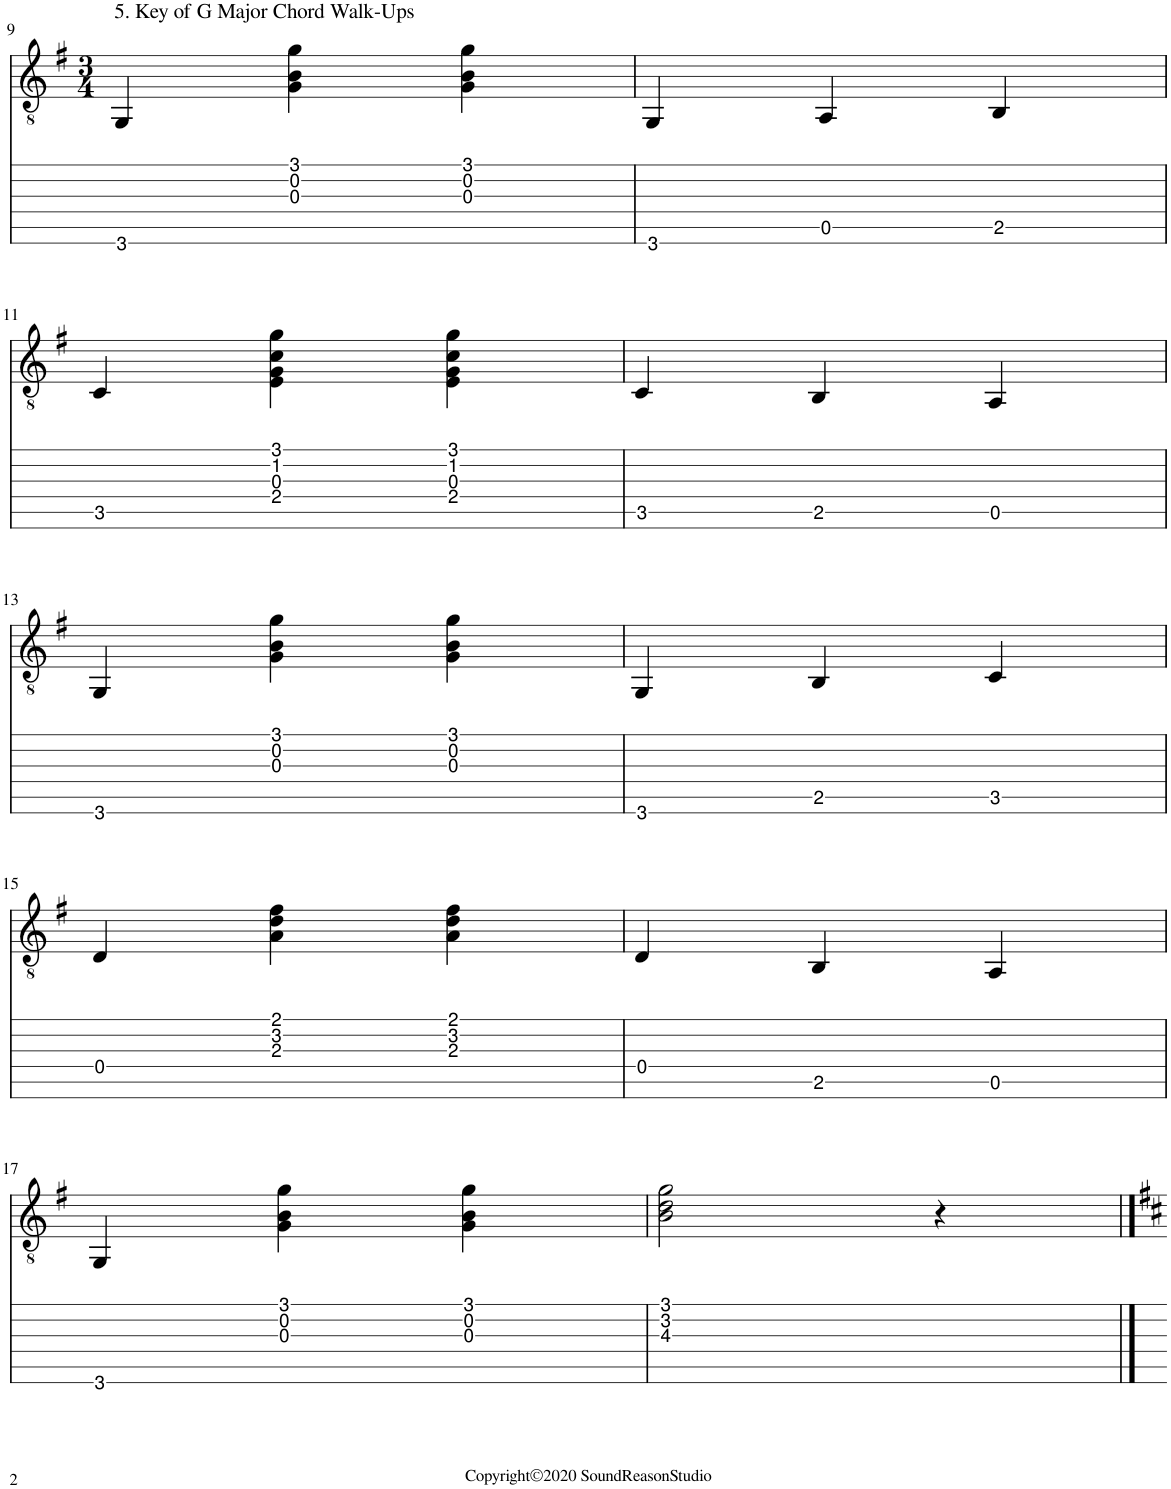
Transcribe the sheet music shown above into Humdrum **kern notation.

**kern	**kern
*part1	*part1
*staff2	*staff1
*I"Guitar	*
*I'Guit.	*
!!LO:PB:g=z
*	*clefGv2
*k[f#]	*k[f#]
*M3/4	*M3/4
=9	=9
!	!LO:TX:a:t=5. Key of G Major Chord Walk-Ups
4GG	4GG/
4G 4B 4g	4G\ 4B\ 4g\
4G 4B 4g	4G\ 4B\ 4g\
=10	=10
4GG	4GG/
4AA	4AA/
4BB	4BB/
!!LO:LB:g=z
=11	=11
4C	4C/
4E 4G 4c 4g	4E\ 4G\ 4c\ 4g\
4E 4G 4c 4g	4E\ 4G\ 4c\ 4g\
=12	=12
4C	4C/
4BB	4BB/
4AA	4AA/
!!LO:LB:g=z
=13	=13
4GG	4GG/
4G 4B 4g	4G\ 4B\ 4g\
4G 4B 4g	4G\ 4B\ 4g\
=14	=14
4GG	4GG/
4BB	4BB/
4C	4C/
!!LO:LB:g=z
=15	=15
4D	4D/
4A 4d 4f#X	4A\ 4d\ 4f#\
4A 4d 4f#	4A\ 4d\ 4f#\
=16	=16
4D	4D/
4BB	4BB/
4AA	4AA/
!!LO:LB:g=z
=17	=17
4GG	4GG/
4G 4B 4g	4G\ 4B\ 4g\
4G 4B 4g	4G\ 4B\ 4g\
=18	=18
2B 2d 2g	2B\ 2d\ 2g\
4r	4r
==	==
*-	*-
